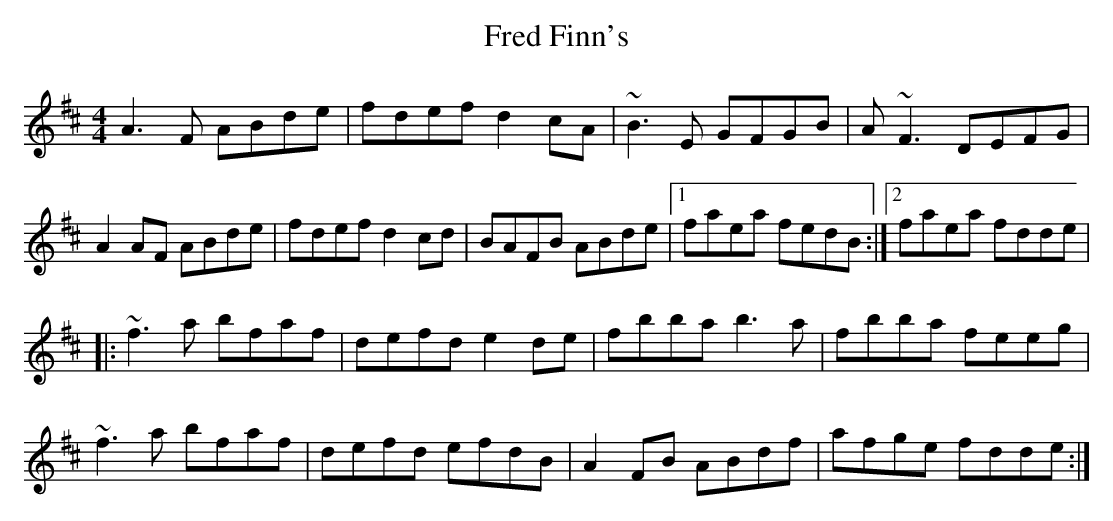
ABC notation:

X:1
T:Fred Finn's
M:4/4
L:1/8
K:D
A3 F ABde|fdef d2 cA|~B3 E GFGB|A ~F3 DEFG|
!A2 AF ABde|fdef d2 cd|BAFB ABde|1faea fedB:|2faea fdde|
!|:~f3 a bfaf|defd e2 de|fbba b3 a|fbba feeg|
!~f3 a bfaf|defd efdB|A2 FB ABdf|afge fdde:|
